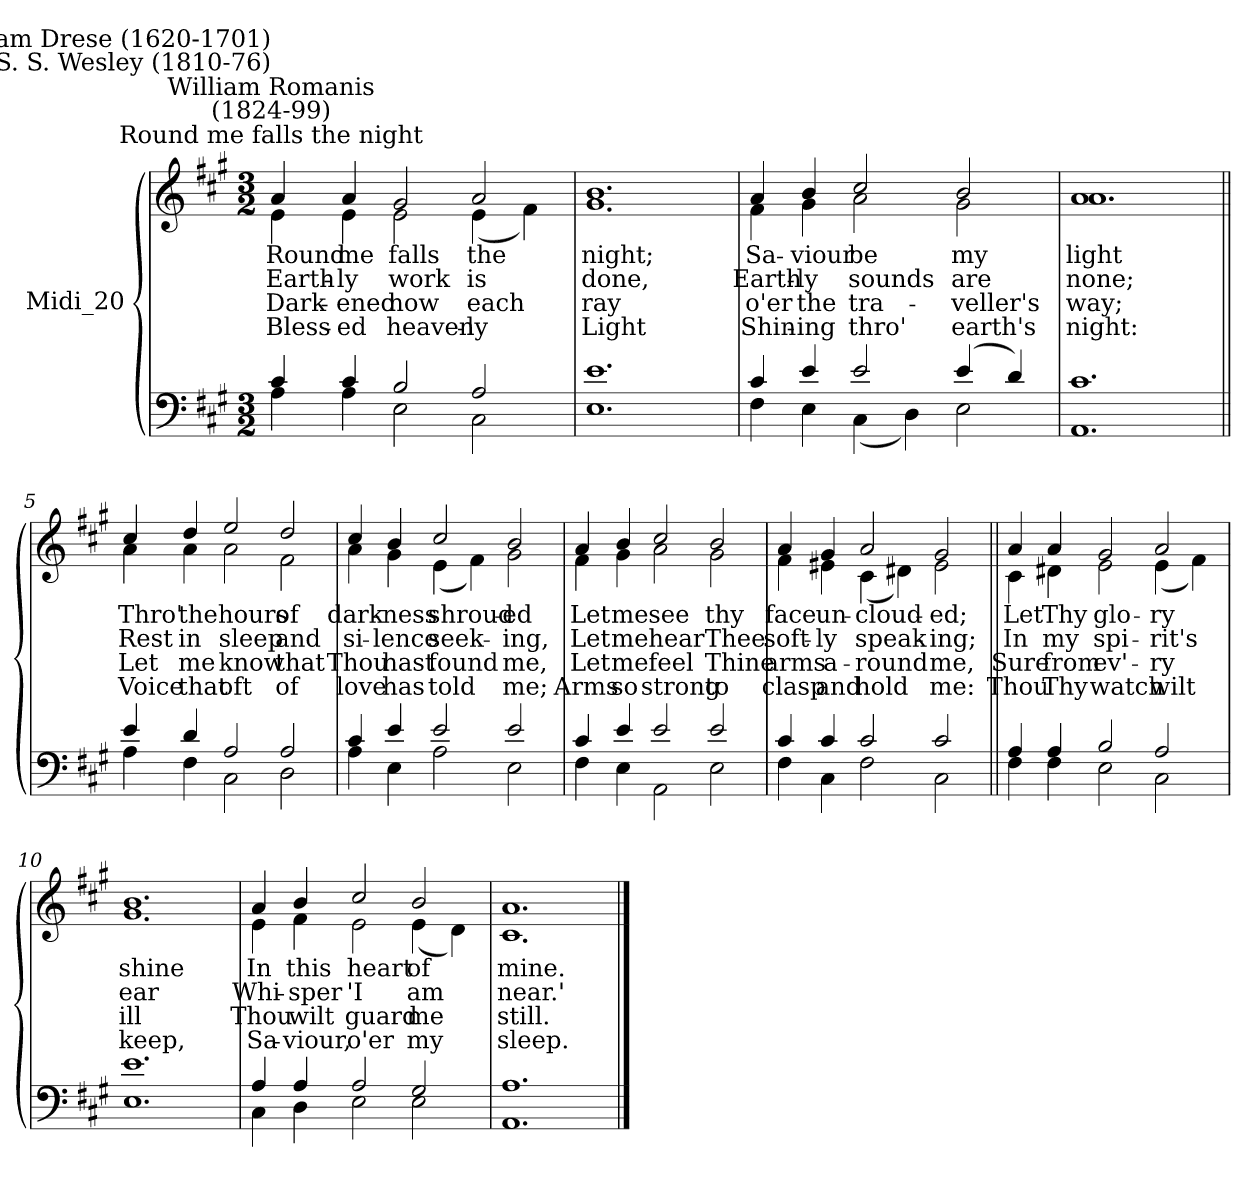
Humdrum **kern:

**kern	**kern	**text	**text	**text	**text
*part2	*part1	*part1	*part1	*part1	*part1
*staff2	*staff1	*staff1	*staff1	*staff1	*staff1
*I"Midi_20	*I"Midi_20	*	*	*	*
*clefF4	*clefG2	*	*	*	*
*k[f#c#g#]	*k[f#c#g#]	*	*	*	*
*A:	*A:	*	*	*	*
*M3/2	*M3/2	*	*	*	*
=1	=1	=1	=1	=1	=1
*^	*^	*	*	*	*
!	!	!LO:TX:a:cj:t=Round me falls the night	!	!	!	!	!
!	!	!LO:TX:a:cj:t=William Romanis\n(1824-99)	!	!	!	!	!
!	!	!LO:TX:a:rj:t=Adam Drese (1620-1701)\nharmonised by S. S. Wesley (1810-76)	!	!	!	!	!
!	!	!	!	!LO:LY:b	!LO:LY:b	!LO:LY:b	!LO:LY:b
4c#/	4A\	4a/	4e\	Round	Earth-	-Dark-	-Bless-
!	!	!	!	!LO:LY:b	!LO:LY:b	!LO:LY:b	!LO:LY:b
4c#/	4A\	4a/	4e\	-me	ly	ened	ed
!	!	!	!	!LO:LY:b	!LO:LY:b	!LO:LY:b	!LO:LY:b
2B/	2E\	2g#/	2e\	falls	work	now	heaven-
!	!	!	!	!LO:LY:b	!LO:LY:b	!LO:LY:b	!LO:LY:b
2A/	2C#\	2a/	(<4e\	-the	is	each	ly
.	.	.	4f#\)	.	.	.	.
=2	=2	=2	=2	=2	=2	=2	=2
!	!	!	!	!LO:LY:b	!LO:LY:b	!LO:LY:b	!LO:LY:b
1.e/	1.E\	1.b/	1.g#\	night;	done,	ray	Light
=3	=3	=3	=3	=3	=3	=3	=3
!	!	!	!	!LO:LY:b	!LO:LY:b	!LO:LY:b	!LO:LY:b
4c#/	4F#\	4a/	4f#\	Sa-	-Earth-	-o'er	Shin-
!	!	!	!	!LO:LY:b	!LO:LY:b	!LO:LY:b	!LO:LY:b
4e/	4E\	4b/	4g#\	-viour	ly	the	ing
!	!	!	!	!LO:LY:b	!LO:LY:b	!LO:LY:b	!LO:LY:b
2e/	(<4C#\	2cc#/	2a\	be	sounds	tra-	-thro'
.	4D\)	.	.	.	.	.	.
!	!	!	!	!LO:LY:b	!LO:LY:b	!LO:LY:b	!LO:LY:b
(>4e/	2E\	2b/	2g#\	my	are	veller's	earth's
4d/)	.	.	.	.	.	.	.
=4	=4	=4	=4	=4	=4	=4	=4
!	!	!	!	!LO:LY:b	!LO:LY:b	!LO:LY:b	!LO:LY:b
1.c#/	1.AA\	1.a/	1.a\	light	none;	way;	night:
!!LO:LB:g=z	!!
=5||	=5||	=5||	=5||	=5||	=5||	=5||	=5||
!	!	!	!	!LO:LY:b	!LO:LY:b	!LO:LY:b	!LO:LY:b
4e/	4A\	4cc#/	4a\	Thro'	Rest	Let	Voice
!	!	!	!	!LO:LY:b	!LO:LY:b	!LO:LY:b	!LO:LY:b
4d/	4F#\	4dd/	4a\	the	in	me	that
!	!	!	!	!LO:LY:b	!LO:LY:b	!LO:LY:b	!LO:LY:b
2A/	2C#\	2ee/	2a\	hours	sleep	know	oft
!	!	!	!	!LO:LY:b	!LO:LY:b	!LO:LY:b	!LO:LY:b
2A/	2D\	2dd/	2f#\	of	and	that	of
=6	=6	=6	=6	=6	=6	=6	=6
!	!	!	!	!LO:LY:b	!LO:LY:b	!LO:LY:b	!LO:LY:b
4c#/	4A\	4cc#/	4a\	dark-	-si-	-Thou	love
!	!	!	!	!LO:LY:b	!LO:LY:b	!LO:LY:b	!LO:LY:b
4e/	4E\	4b/	4g#\	ness	lence	hast	has
!	!	!	!	!LO:LY:b	!LO:LY:b	!LO:LY:b	!LO:LY:b
2e/	2A\	2cc#/	(<4e\	shroud-	seek-	found	told
.	.	.	4f#\)	.	.	.	.
!	!	!	!	!LO:LY:b	!LO:LY:b	!LO:LY:b	!LO:LY:b
2e/	2E\	2b/	2g#\	ed	ing,	me,	me;
=7	=7	=7	=7	=7	=7	=7	=7
!	!	!	!	!LO:LY:b	!LO:LY:b	!LO:LY:b	!LO:LY:b
4c#/	4F#\	4a/	4f#\	Let	Let	Let	Arms
!	!	!	!	!LO:LY:b	!LO:LY:b	!LO:LY:b	!LO:LY:b
4e/	4E\	4b/	4g#\	me	me	me	so
!	!	!	!	!LO:LY:b	!LO:LY:b	!LO:LY:b	!LO:LY:b
2e/	2AA\	2cc#/	2a\	see	hear	feel	strong
!	!	!	!	!LO:LY:b	!LO:LY:b	!LO:LY:b	!LO:LY:b
2e/	2E\	2b/	2g#\	thy	Thee	Thine	to
=8	=8	=8	=8	=8	=8	=8	=8
!	!	!	!	!LO:LY:b	!LO:LY:b	!LO:LY:b	!LO:LY:b
4c#/	4F#\	4a/	4f#\	face	soft-	-arms	clasp
!	!	!	!	!LO:LY:b	!LO:LY:b	!LO:LY:b	!LO:LY:b
4c#/	4C#\	4g#/	4e#X\	un-	-ly	a-	-and
!	!	!	!	!LO:LY:b	!LO:LY:b	!LO:LY:b	!LO:LY:b
2c#/	2F#\	2a/	(<4c#\	cloud-	speak-	round	hold
.	.	.	4d#X\)	.	.	.	.
!	!	!	!	!LO:LY:b	!LO:LY:b	!LO:LY:b	!LO:LY:b
2c#/	2C#\	2g#/	2e#\	ed;	ing;	me,	me:
!!LO:LB:g=z	!!
=9||	=9||	=9||	=9||	=9||	=9||	=9||	=9||
!	!	!	!	!LO:LY:b	!LO:LY:b	!LO:LY:b	!LO:LY:b
4A/	4F#\	4a/	4c#\	Let	In	Sure	Thou
!	!	!	!	!LO:LY:b	!LO:LY:b	!LO:LY:b	!LO:LY:b
4A/	4F#\	4a/	4d#X\	Thy	my	from	Thy
!	!	!	!	!LO:LY:b	!LO:LY:b	!LO:LY:b	!LO:LY:b
2B/	2E\	2g#/	2e\	glo-	-spi-	-ev'-	-watch
!	!	!	!	!LO:LY:b	!LO:LY:b	!LO:LY:b	!LO:LY:b
2A/	2C#\	2a/	(<4e\	ry	rit's	ry	wilt
.	.	.	4f#\)	.	.	.	.
=10	=10	=10	=10	=10	=10	=10	=10
!	!	!	!	!LO:LY:b	!LO:LY:b	!LO:LY:b	!LO:LY:b
1.e/	1.E\	1.b/	1.g#\	shine	ear	ill	keep,
=11	=11	=11	=11	=11	=11	=11	=11
!	!	!	!	!LO:LY:b	!LO:LY:b	!LO:LY:b	!LO:LY:b
4A/	4C#\	4a/	4e\	In	Whi-	-Thou	Sa-
!	!	!	!	!LO:LY:b	!LO:LY:b	!LO:LY:b	!LO:LY:b
4A/	4D\	4b/	4f#\	-this	sper	wilt	viour,
!	!	!	!	!LO:LY:b	!LO:LY:b	!LO:LY:b	!LO:LY:b
2A/	2E\	2cc#/	2e\	heart	'I	guard	o'er
!	!	!	!	!LO:LY:b	!LO:LY:b	!LO:LY:b	!LO:LY:b
2G#/	2E\	2b/	(<4e\	of	am	me	my
.	.	.	4d\)	.	.	.	.
=12	=12	=12	=12	=12	=12	=12	=12
!	!	!	!	!LO:LY:b	!LO:LY:b	!LO:LY:b	!LO:LY:b
1.A/	1.AA\	1.a/	1.c#\	mine.	near.'	still.	sleep.
*v	*v	*	*	*	*	*	*
*	*v	*v	*	*	*	*
==	==	==	==	==	==
*-	*-	*-	*-	*-	*-
